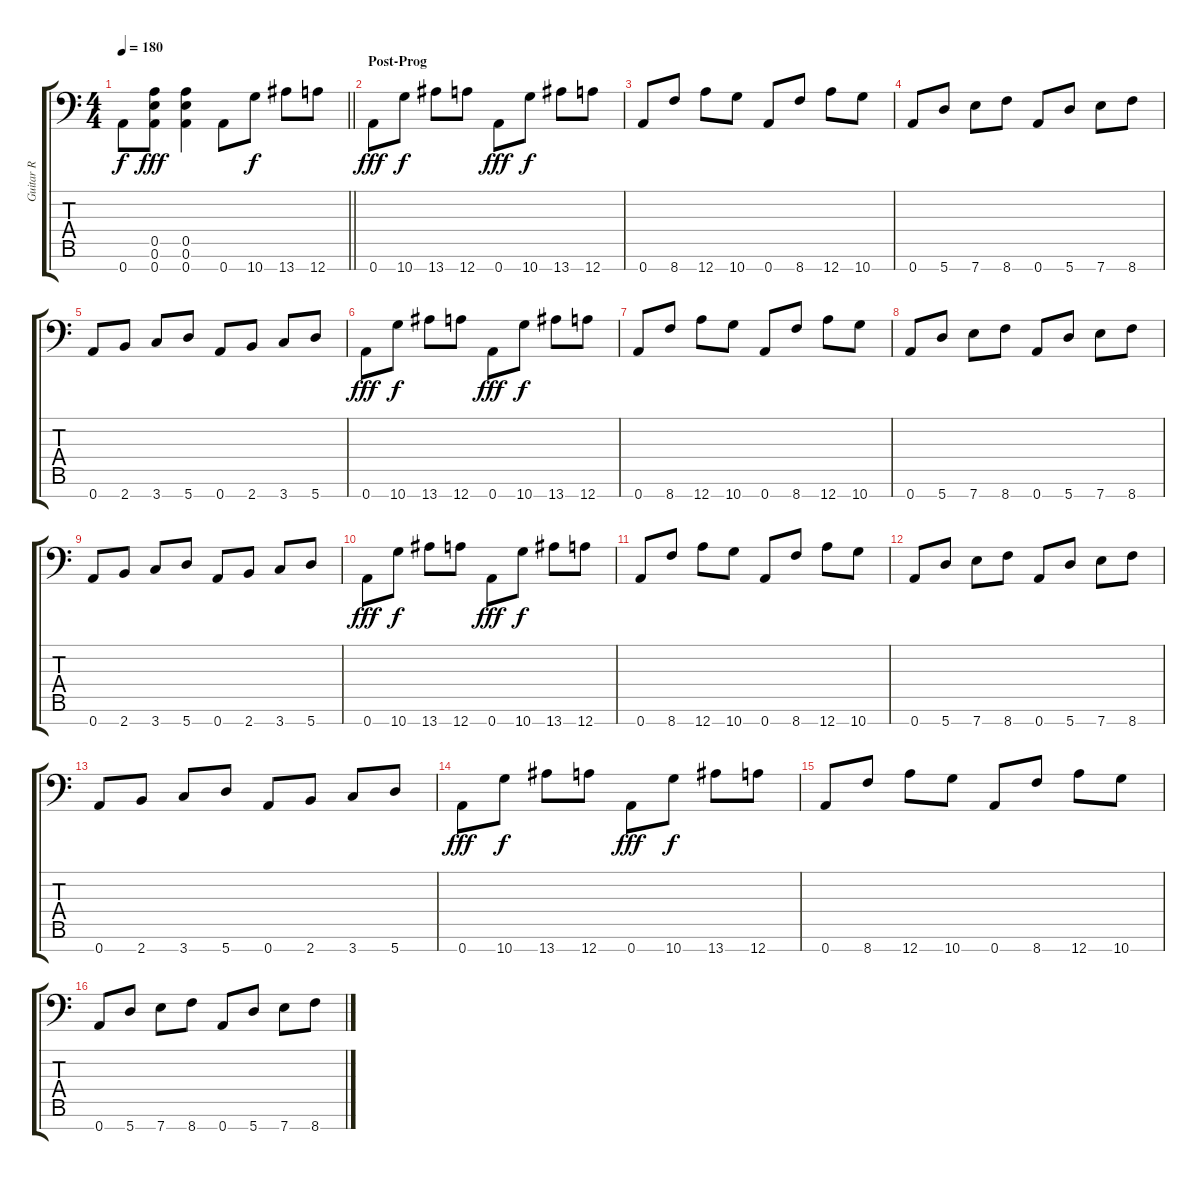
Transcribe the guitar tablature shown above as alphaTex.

\track ("Guitar R" "Guitar R") {instrument overdrivenguitar}
\staff {score tabs}
\tuning (E4 B3 G3 D3 A2 E2 A1) {hide}
\ts (4 4)
\tempo 180
\clef f4
\barLineRight lightlight
\ks c
0.7{t}.8{dy f} (0.5 0.6 0.7).8{dy fff} (0.5 0.6 0.7).4 0.7.8 10.7.8{dy f} 13.7.8 12.7.8 |
\section ("" "Post-Prog")
0.7.8{dy fff} 10.7.8{dy f} 13.7.8 12.7.8 0.7.8{dy fff} 10.7.8{dy f} 13.7.8 12.7.8 |
0.7.8 8.7.8 12.7.8 10.7.8 0.7.8 8.7.8 12.7.8 10.7.8 |
0.7.8 5.7.8 7.7.8 8.7.8 0.7.8 5.7.8 7.7.8 8.7.8 |
0.7.8 2.7.8 3.7.8 5.7.8 0.7.8 2.7.8 3.7.8 5.7.8 |
0.7.8{dy fff} 10.7.8{dy f} 13.7.8 12.7.8 0.7.8{dy fff} 10.7.8{dy f} 13.7.8 12.7.8 |
0.7.8 8.7.8 12.7.8 10.7.8 0.7.8 8.7.8 12.7.8 10.7.8 |
0.7.8 5.7.8 7.7.8 8.7.8 0.7.8 5.7.8 7.7.8 8.7.8 |
0.7.8 2.7.8 3.7.8 5.7.8 0.7.8 2.7.8 3.7.8 5.7.8 |
0.7.8{dy fff} 10.7.8{dy f} 13.7.8 12.7.8 0.7.8{dy fff} 10.7.8{dy f} 13.7.8 12.7.8 |
0.7.8 8.7.8 12.7.8 10.7.8 0.7.8 8.7.8 12.7.8 10.7.8 |
0.7.8 5.7.8 7.7.8 8.7.8 0.7.8 5.7.8 7.7.8 8.7.8 |
0.7.8 2.7.8 3.7.8 5.7.8 0.7.8 2.7.8 3.7.8 5.7.8 |
0.7.8{dy fff} 10.7.8{dy f} 13.7.8 12.7.8 0.7.8{dy fff} 10.7.8{dy f} 13.7.8 12.7.8 |
0.7.8 8.7.8 12.7.8 10.7.8 0.7.8 8.7.8 12.7.8 10.7.8 |
0.7.8 5.7.8 7.7.8 8.7.8 0.7.8 5.7.8 7.7.8 8.7.8
